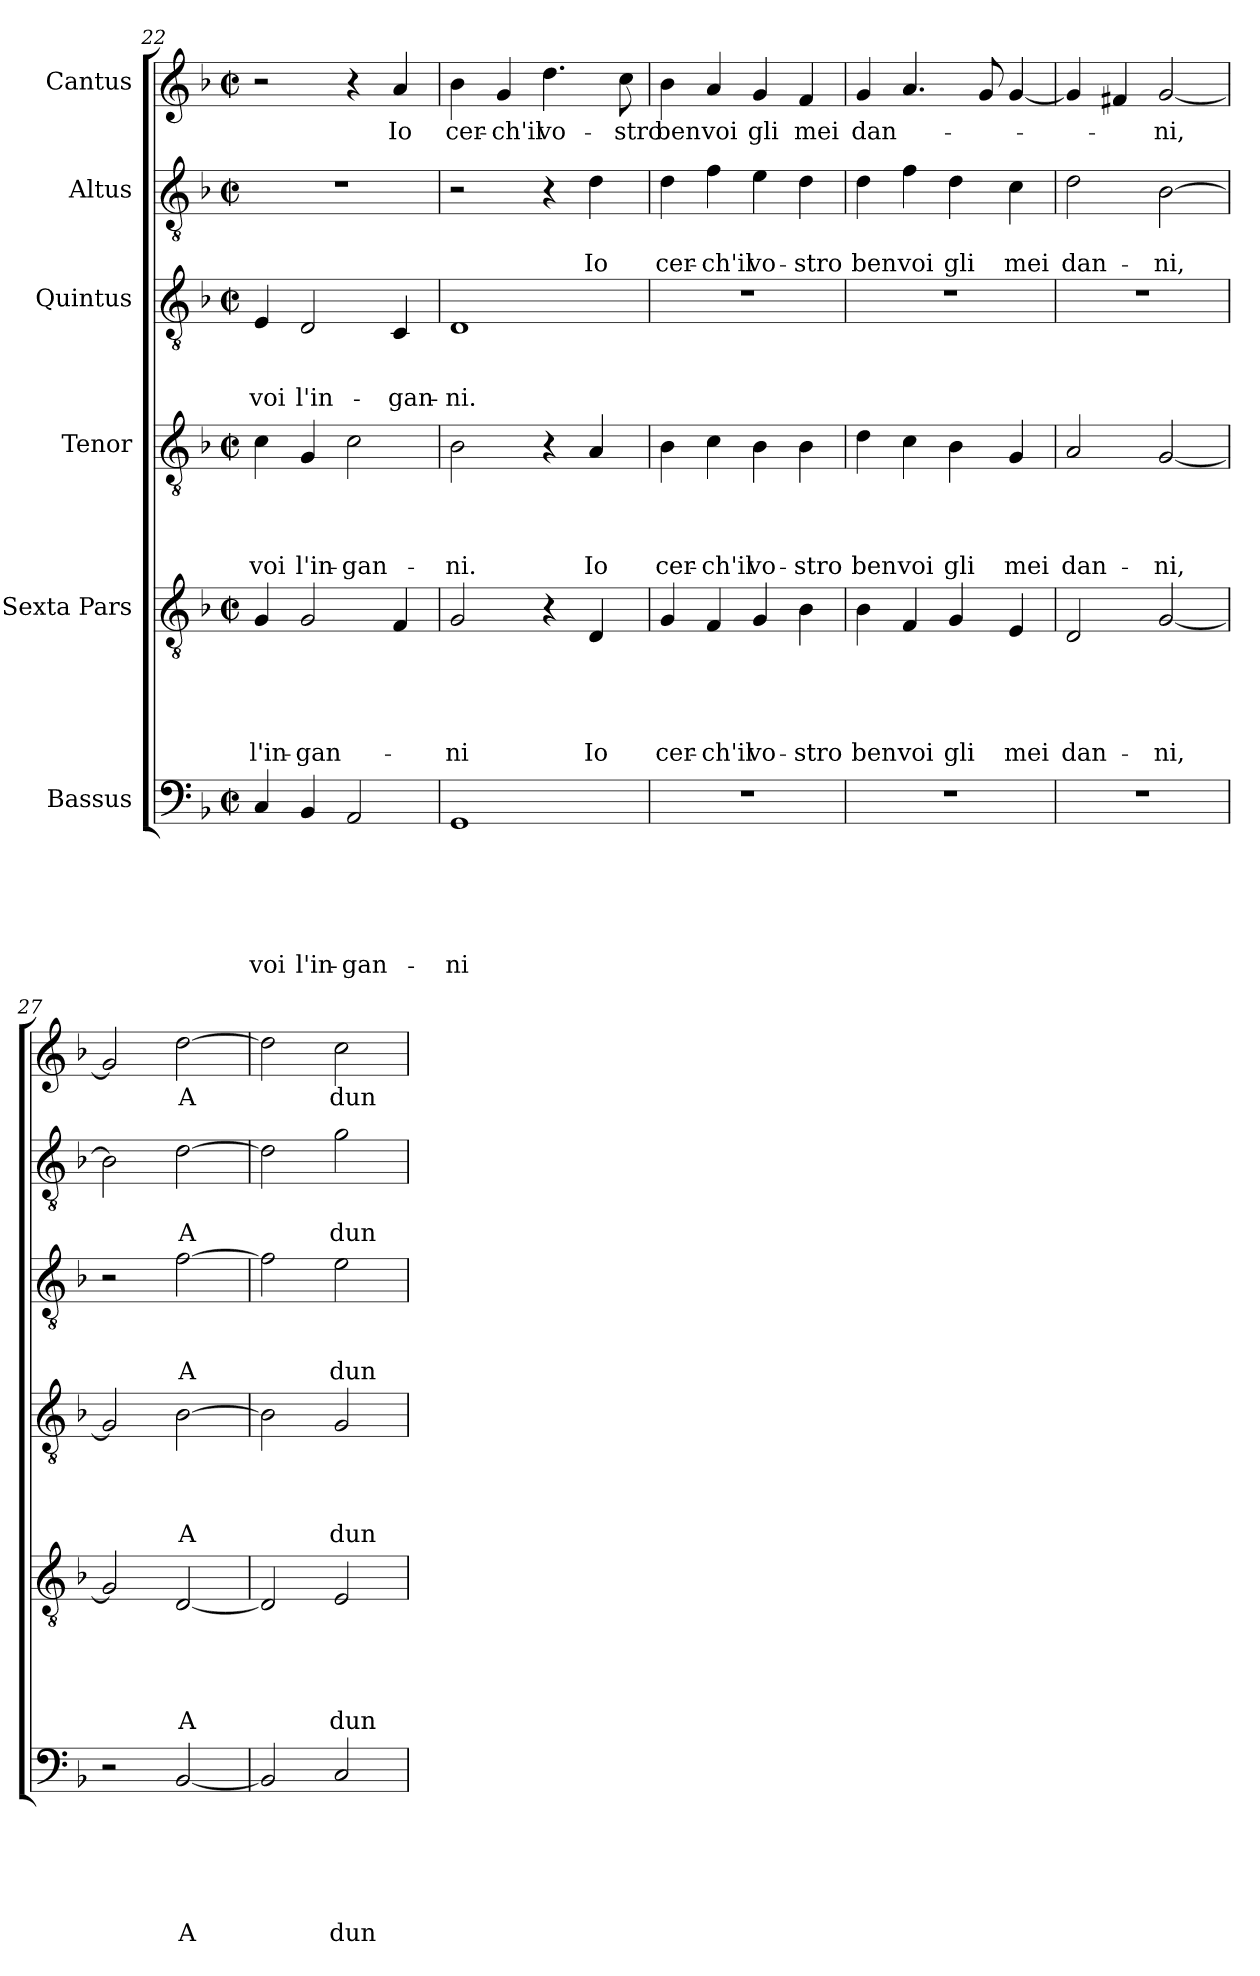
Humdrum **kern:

**kern	**text	**text	**text	**text	**text	**text	**kern	**text	**text	**text	**text	**text	**kern	**text	**text	**text	**text	**kern	**text	**text	**text	**kern	**text	**text	**kern	**text
*part6	*part6	*part6	*part6	*part6	*part6	*part6	*part5	*part5	*part5	*part5	*part5	*part5	*part4	*part4	*part4	*part4	*part4	*part3	*part3	*part3	*part3	*part2	*part2	*part2	*part1	*part1
*staff6	*staff6	*staff6	*staff6	*staff6	*staff6	*staff6	*staff5	*staff5	*staff5	*staff5	*staff5	*staff5	*staff4	*staff4	*staff4	*staff4	*staff4	*staff3	*staff3	*staff3	*staff3	*staff2	*staff2	*staff2	*staff1	*staff1
*I"Bassus	*	*	*	*	*	*	*I"Sexta Pars	*	*	*	*	*	*I"Tenor	*	*	*	*	*I"Quintus	*	*	*	*I"Altus	*	*	*I"Cantus	*
*clefF4	*	*	*	*	*	*	*clefGv2	*	*	*	*	*	*clefGv2	*	*	*	*	*clefGv2	*	*	*	*clefGv2	*	*	*clefG2	*
*k[b-]	*	*	*	*	*	*	*k[b-]	*	*	*	*	*	*k[b-]	*	*	*	*	*k[b-]	*	*	*	*k[b-]	*	*	*k[b-]	*
*F:	*	*	*	*	*	*	*F:	*	*	*	*	*	*F:	*	*	*	*	*F:	*	*	*	*F:	*	*	*F:	*
*M2/2	*	*	*	*	*	*	*M2/2	*	*	*	*	*	*M2/2	*	*	*	*	*M2/2	*	*	*	*M2/2	*	*	*M2/2	*
*met(c|)	*	*	*	*	*	*	*met(c|)	*	*	*	*	*	*met(c|)	*	*	*	*	*met(c|)	*	*	*	*met(c|)	*	*	*met(c|)	*
=22	=22	=22	=22	=22	=22	=22	=22	=22	=22	=22	=22	=22	=22	=22	=22	=22	=22	=22	=22	=22	=22	=22	=22	=22	=22	=22
4C/	.	.	.	.	.	voi	4G/	.	.	.	.	l'in-	4c\	.	.	.	voi	4E/	.	.	voi	1r	.	.	2r	.
4BB-/	.	.	.	.	.	l'in-	2G/	.	.	.	.	-gan-	4G/	.	.	.	l'in-	2D/	.	.	l'in-	.	.	.	.	.
2AA/	.	.	.	.	.	-gan-	.	.	.	.	.	.	2c\	.	.	.	-gan-	.	.	.	.	.	.	.	4r	.
.	.	.	.	.	.	.	4F/	.	.	.	.	.	.	.	.	.	.	4C/	.	.	-gan-	.	.	.	4a/	Io
=23	=23	=23	=23	=23	=23	=23	=23	=23	=23	=23	=23	=23	=23	=23	=23	=23	=23	=23	=23	=23	=23	=23	=23	=23	=23	=23
1GG	.	.	.	.	.	-ni	2G/	.	.	.	.	-ni	2B-\	.	.	.	-ni.	1D	.	.	-ni.	2r	.	.	4b-\	-cer-
.	.	.	.	.	.	.	.	.	.	.	.	.	.	.	.	.	.	.	.	.	.	.	.	.	4g/	ch'il
.	.	.	.	.	.	.	4r	.	.	.	.	.	4r	.	.	.	.	.	.	.	.	4r	.	.	4.dd\	-vo-
.	.	.	.	.	.	.	4D/	.	.	.	.	Io	4A/	.	.	.	Io	.	.	.	.	4d\	.	Io	.	.
.	.	.	.	.	.	.	.	.	.	.	.	.	.	.	.	.	.	.	.	.	.	.	.	.	8cc\	stro
!!LO:PB:g=z
=24	=24	=24	=24	=24	=24	=24	=24	=24	=24	=24	=24	=24	=24	=24	=24	=24	=24	=24	=24	=24	=24	=24	=24	=24	=24	=24
1r	.	.	.	.	.	.	4G/	.	.	.	.	cer-	4B-\	.	.	.	cer-	1r	.	.	.	4d\	.	cer-	4b-\	ben
.	.	.	.	.	.	.	4F/	.	.	.	.	-ch'il	4c\	.	.	.	-ch'il	.	.	.	.	4f\	.	-ch'il	4a/	voi
.	.	.	.	.	.	.	4G/	.	.	.	.	vo-	4B-\	.	.	.	vo-	.	.	.	.	4e\	.	vo-	4g/	gli
.	.	.	.	.	.	.	4B-\	.	.	.	.	-stro	4B-\	.	.	.	-stro	.	.	.	.	4d\	.	-stro	4f/	mei
=25	=25	=25	=25	=25	=25	=25	=25	=25	=25	=25	=25	=25	=25	=25	=25	=25	=25	=25	=25	=25	=25	=25	=25	=25	=25	=25
1r	.	.	.	.	.	.	4B-\	.	.	.	.	ben	4d\	.	.	.	ben	1r	.	.	.	4d\	.	ben	4g/	-dan-
.	.	.	.	.	.	.	4F/	.	.	.	.	voi	4c\	.	.	.	voi	.	.	.	.	4f\	.	voi	4.a/	.
.	.	.	.	.	.	.	4G/	.	.	.	.	gli	4B-\	.	.	.	gli	.	.	.	.	4d\	.	gli	.	.
.	.	.	.	.	.	.	.	.	.	.	.	.	.	.	.	.	.	.	.	.	.	.	.	.	8g/	.
.	.	.	.	.	.	.	4E/	.	.	.	.	mei	4G/	.	.	.	mei	.	.	.	.	4c\	.	mei	[4g/	.
=26	=26	=26	=26	=26	=26	=26	=26	=26	=26	=26	=26	=26	=26	=26	=26	=26	=26	=26	=26	=26	=26	=26	=26	=26	=26	=26
1r	.	.	.	.	.	.	2D/	.	.	.	.	dan-	2A/	.	.	.	dan-	1r	.	.	.	2d\	.	dan-	4g/]	.
.	.	.	.	.	.	.	.	.	.	.	.	.	.	.	.	.	.	.	.	.	.	.	.	.	4f#X/	.
.	.	.	.	.	.	.	[2G/	.	.	.	.	-ni,	[2G/	.	.	.	-ni,	.	.	.	.	[2B-\	.	-ni,	[2g/	ni,
=27	=27	=27	=27	=27	=27	=27	=27	=27	=27	=27	=27	=27	=27	=27	=27	=27	=27	=27	=27	=27	=27	=27	=27	=27	=27	=27
2r	.	.	.	.	.	.	2G/]	.	.	.	.	.	2G/]	.	.	.	.	2r	.	.	.	2B-\]	.	.	2g/]	.
[2BB-/	.	.	.	.	.	A	[2D/	.	.	.	.	A	[2B-\	.	.	.	A	[2f\	.	.	A	[2d\	.	A	[2dd\	A
=28	=28	=28	=28	=28	=28	=28	=28	=28	=28	=28	=28	=28	=28	=28	=28	=28	=28	=28	=28	=28	=28	=28	=28	=28	=28	=28
2BB-/]	.	.	.	.	.	.	2D/]	.	.	.	.	.	2B-\]	.	.	.	.	2f\]	.	.	.	2d\]	.	.	2dd\]	.
2C/	.	.	.	.	.	dun-	2E/	.	.	.	.	dun-	2G/	.	.	.	dun-	2e\	.	.	dun-	2g\	.	dun-	2cc\	-dun-
=	=	=	=	=	=	=	=	=	=	=	=	=	=	=	=	=	=	=	=	=	=	=	=	=	=	=
*-	*-	*-	*-	*-	*-	*-	*-	*-	*-	*-	*-	*-	*-	*-	*-	*-	*-	*-	*-	*-	*-	*-	*-	*-	*-	*-
